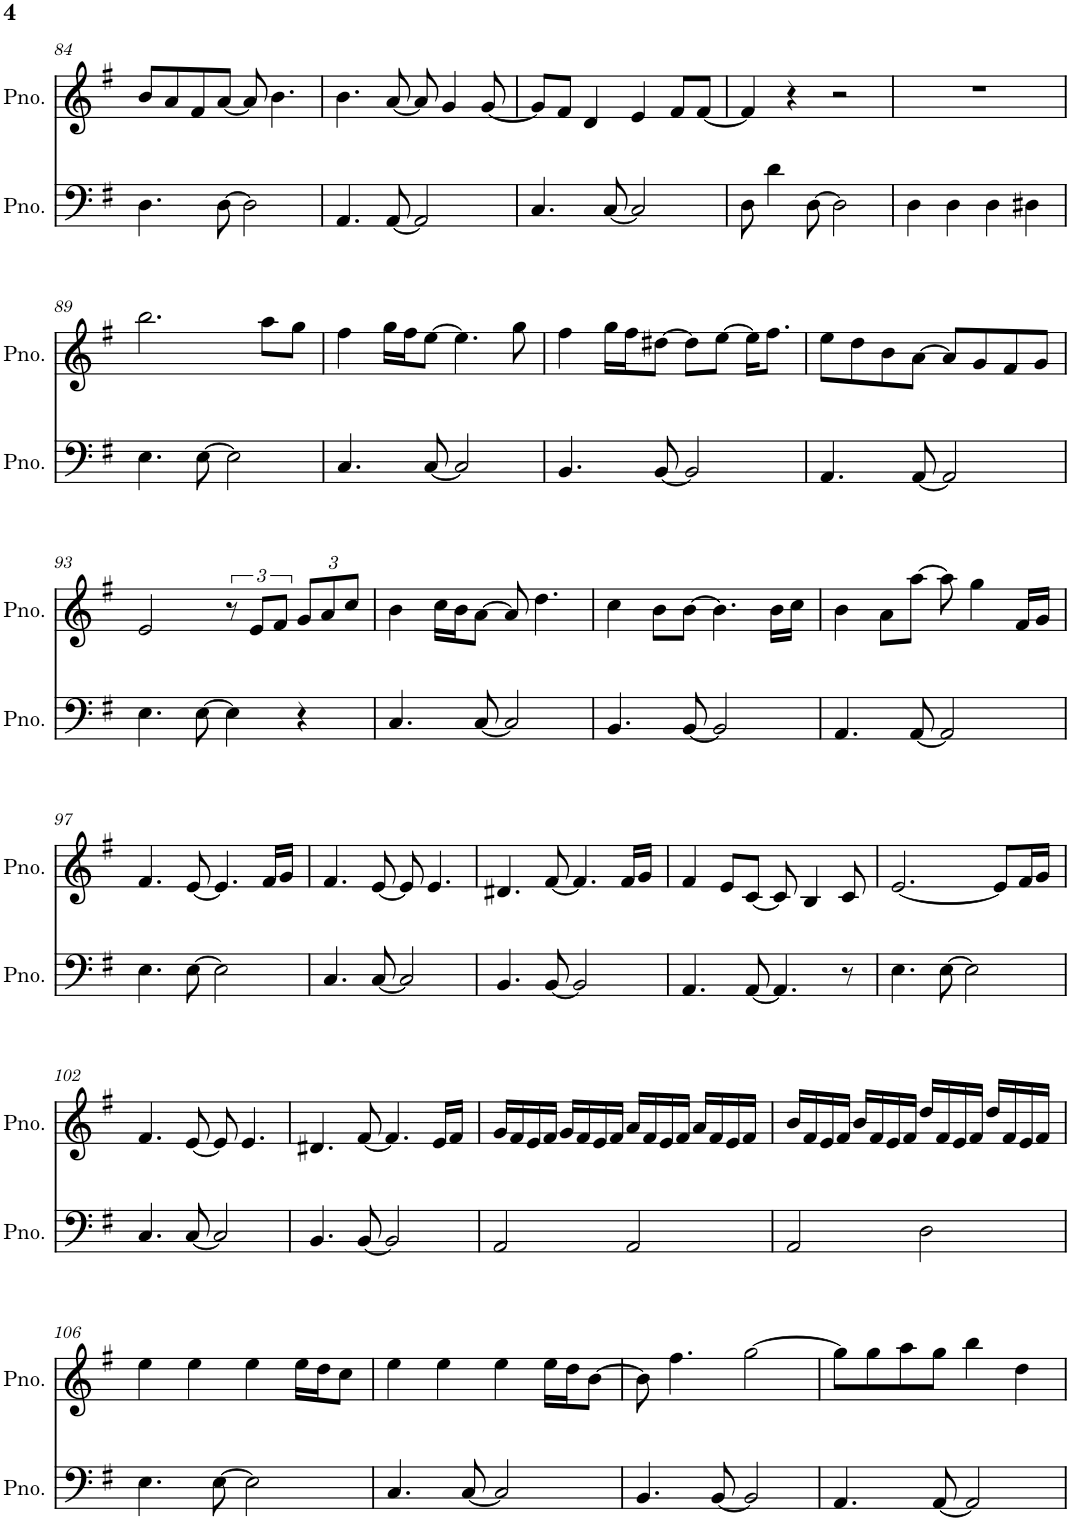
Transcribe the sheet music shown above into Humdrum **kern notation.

**kern	**kern
*part2	*part1
*staff2	*staff1
*I"Piano	*I"Piano
*I'Pno.	*I'Pno.
!!LO:PB:g=z
*clefG2	*clefG2
*k[f#]	*k[f#]
*M4/4	*M4/4
=84	=84
4.D\	8b/L
.	8a/
.	8f#/
[8D\	[8a/J
2D\]	8a/]
.	4.b\
=85	=85
4.AA/	4.b\
[8AA/	[8a/
2AA/]	8a/]
.	4g/
.	[8g/
=86	=86
4.C/	8g/L]
.	8f#/J
.	4d/
[8C/	.
2C/]	4e/
.	8f#/L
.	[8f#/J
=87	=87
8D\	4f#/]
4d\	.
.	4r
[8D\	.
2D\]	2r
=88	=88
4D\	1r
4D\	.
4D\	.
4D#X\	.
!!LO:LB:g=z
=89	=89
4.E\	2.bb\
[8E\	.
2E\]	.
.	8aa\L
.	8gg\J
=90	=90
4.C/	4ff#\
.	16gg\LL
.	16ff#\J
[8C/	[8ee\J
2C/]	4.ee\]
.	8gg\
=91	=91
4.BB/	4ff#\
.	16gg\LL
.	16ff#\J
[8BB/	[8dd#X\J
2BB/]	8dd#\L]
.	[8ee\J
.	16ee\KL]
.	8.ff#\J
=92	=92
4.AA/	8ee\L
.	8dd\
.	8b\
[8AA/	[8a\J
2AA/]	8a/L]
.	8g/
.	8f#/
.	8g/J
!!LO:LB:g=z
=93	=93
4.E\	2e/
[8E\	.
4E\]	12r
.	12e/L
.	12f#/J
*	*Xbrackettup
4r	12g/L
.	12a/
.	12cc/J
=94	=94
4.C/	4b\
.	16cc\LL
.	16b\J
[8C/	[8a\J
2C/]	8a/]
.	4.dd\
=95	=95
4.BB/	4cc\
.	8b\L
[8BB/	[8b\J
2BB/]	4.b\]
.	16b\LL
.	16cc\JJ
=96	=96
4.AA/	4b\
.	8a\L
[8AA/	[8aa\J
2AA/]	8aa\]
.	4gg\
.	16f#/LL
.	16g/JJ
!!LO:LB:g=z
=97	=97
4.E\	4.f#/
[8E\	[8e/
2E\]	4.e/]
.	16f#/LL
.	16g/JJ
=98	=98
4.C/	4.f#/
[8C/	[8e/
2C/]	8e/]
.	4.e/
=99	=99
4.BB/	4.d#X/
[8BB/	[8f#/
2BB/]	4.f#/]
.	16f#/LL
.	16g/JJ
=100	=100
4.AA/	4f#/
.	8e/L
[8AA/	[8c/J
4.AA/]	8c/]
.	4B/
8r	8c/
=101	=101
4.E\	[2.e/
[8E\	.
2E\]	.
.	8e/L]
.	16f#/L
.	16g/JJ
!!LO:LB:g=z
=102	=102
4.C/	4.f#/
[8C/	[8e/
2C/]	8e/]
.	4.e/
=103	=103
4.BB/	4.d#X/
[8BB/	[8f#/
2BB/]	4.f#/]
.	16e/LL
.	16f#/JJ
=104	=104
2AA/	16g/LL
.	16f#/
.	16e/
.	16f#/JJ
.	16g/LL
.	16f#/
.	16e/
.	16f#/JJ
2AA/	16a/LL
.	16f#/
.	16e/
.	16f#/JJ
.	16a/LL
.	16f#/
.	16e/
.	16f#/JJ
=105	=105
2AA/	16b/LL
.	16f#/
.	16e/
.	16f#/JJ
.	16b/LL
.	16f#/
.	16e/
.	16f#/JJ
2D\	16dd/LL
.	16f#/
.	16e/
.	16f#/JJ
.	16dd/LL
.	16f#/
.	16e/
.	16f#/JJ
!!LO:LB:g=z
=106	=106
4.E\	4ee\
.	4ee\
[8E\	.
2E\]	4ee\
.	16ee\LL
.	16dd\J
.	8cc\J
=107	=107
4.C/	4ee\
.	4ee\
[8C/	.
2C/]	4ee\
.	16ee\LL
.	16dd\J
.	[8b\J
=108	=108
4.BB/	8b\]
.	4.ff#\
[8BB/	.
2BB/]	[2gg\
=109	=109
4.AA/	8gg\L]
.	8gg\
.	8aa\
[8AA/	8gg\J
2AA/]	4bb\
.	4dd\
=	=
*-	*-
